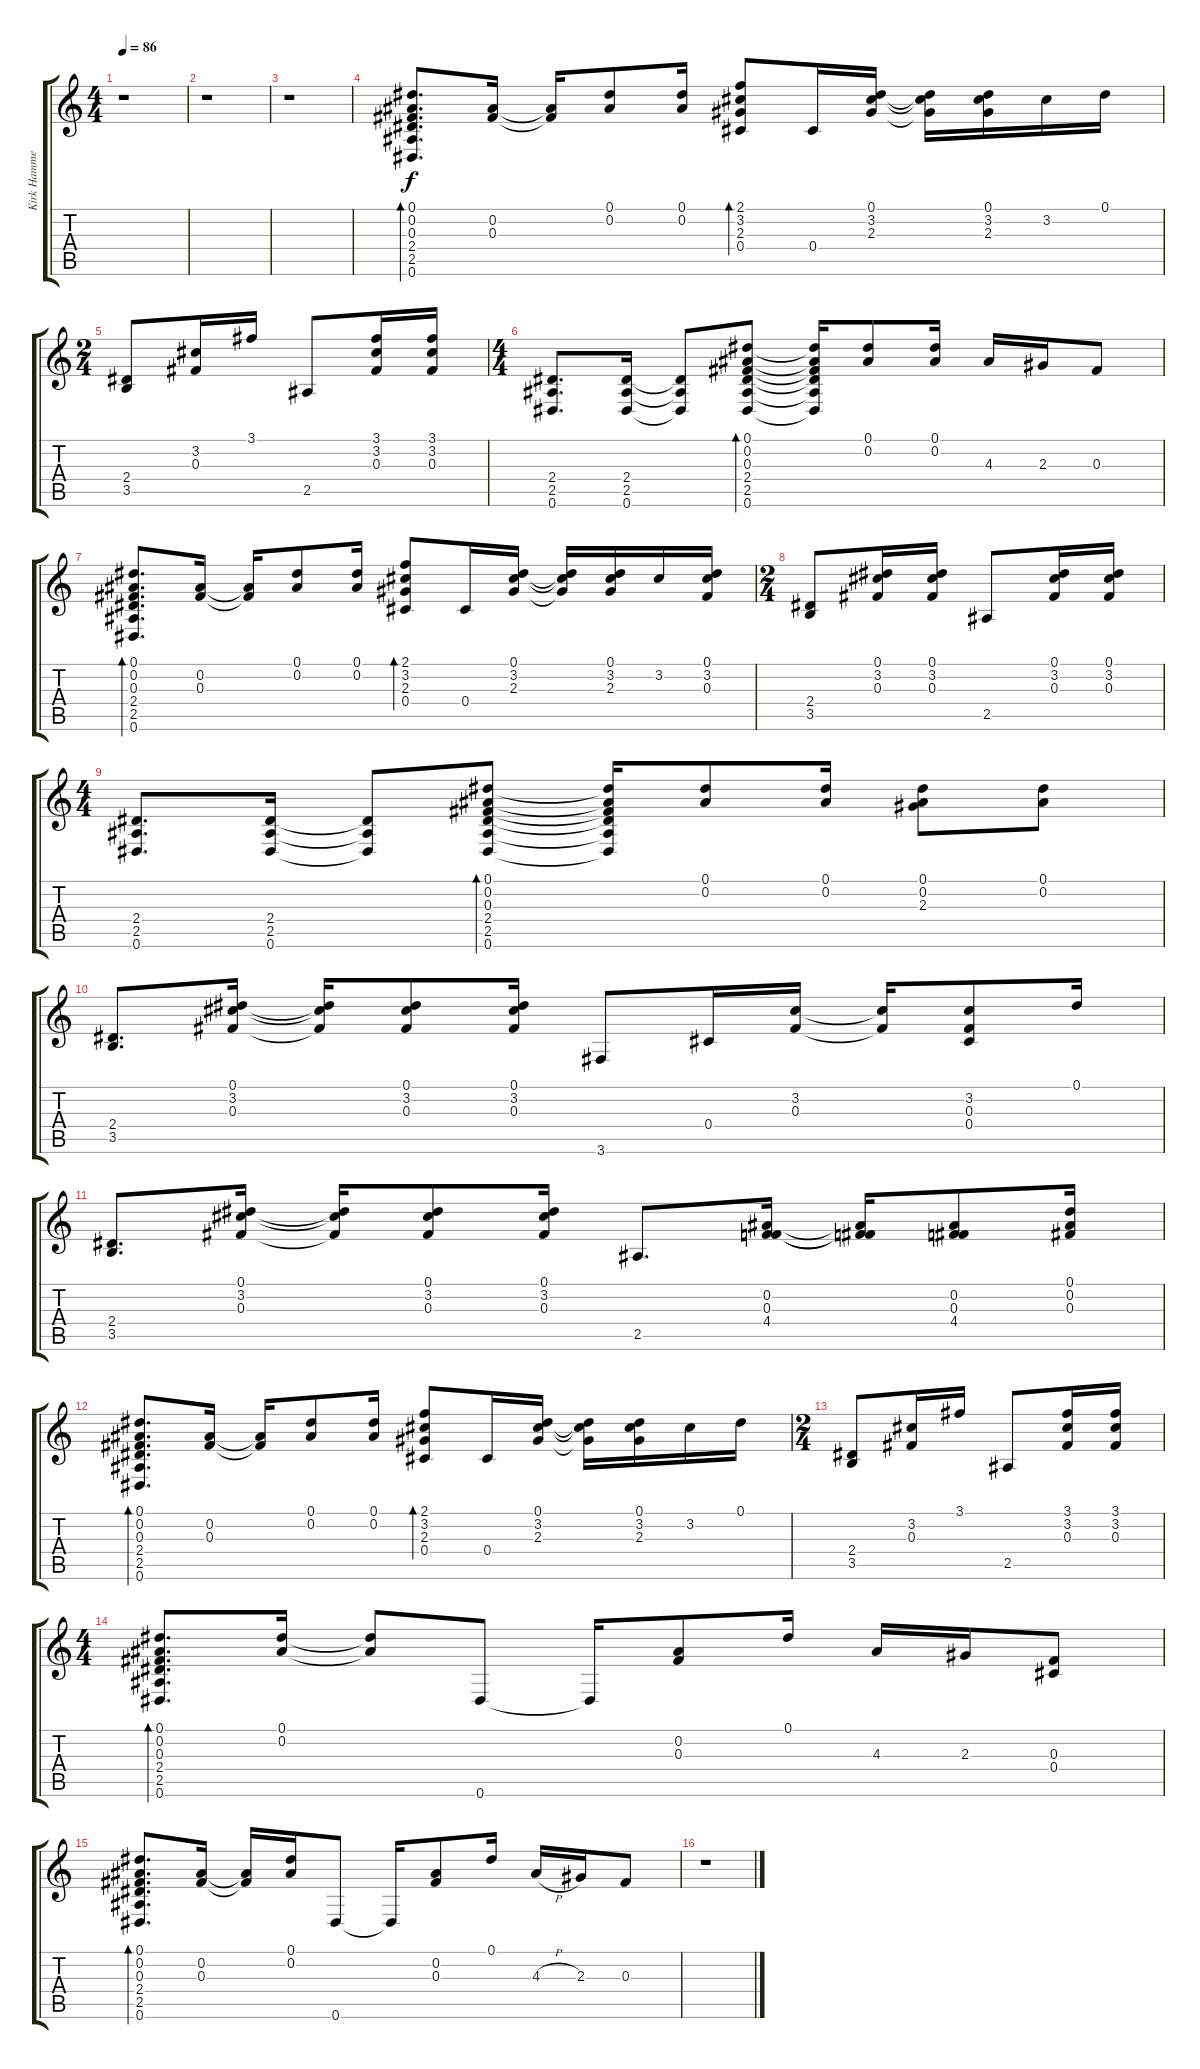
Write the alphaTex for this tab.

\track ("Kirk Hammett (clean)" "Kirk Hamme") {instrument electricguitarclean}
\staff {score tabs}
\tuning (Eb4 Bb3 Gb3 Db3 Ab2 Eb2) {hide}
\ts (4 4)
\tempo 86
\clef g2
\ks c
r.1{dy f} |
r.1 |
r.1 |
(0.1 0.2 0.3 2.4 2.5 0.6).8{d bd 60} (0.2 0.3).16 (0.2{t} 0.3{t}).16 (0.1 0.2).8 (0.1 0.2).16 (2.1 3.2 2.3 0.4).8{bd 60} 0.4.16 (0.1 3.2 2.3).16 (0.1{t} 3.2{t} 2.3{t}).16 (0.1 3.2 2.3).16 3.2.16 0.1.16 |
\ts (2 4)
(2.4 3.5).8 (3.2 0.3).16 3.1.16 2.5.8 (3.1 3.2 0.3).16 (3.1 3.2 0.3).16 |
\ts (4 4)
(2.4 2.5 0.6).8{d} (2.4 2.5 0.6).16 (2.4{t} 2.5{t} 0.6{t}).8 (0.1 0.2 0.3 2.4 2.5 0.6).8{bd 60} (0.1{t} 0.2{t} 0.3{t} 2.4{t} 2.5{t} 0.6{t}).16 (0.1 0.2).8 (0.1 0.2).16 4.3.16 2.3.16 0.3.8 |
(0.1 0.2 0.3 2.4 2.5 0.6).8{d bd 60} (0.2 0.3).16 (0.2{t} 0.3{t}).16 (0.1 0.2).8 (0.1 0.2).16 (2.1 3.2 2.3 0.4).8{bd 60} 0.4.16 (0.1 3.2 2.3).16 (0.1{t} 3.2{t} 2.3{t}).16 (0.1 3.2 2.3).16 3.2.16 (0.1 3.2 0.3).16 |
\ts (2 4)
(2.4 3.5).8 (0.1 3.2 0.3).16 (0.1 3.2 0.3).16 2.5.8 (0.1 3.2 0.3).16 (0.1 3.2 0.3).16 |
\ts (4 4)
(2.4 2.5 0.6).8{d} (2.4 2.5 0.6).16 (2.4{t} 2.5{t} 0.6{t}).8 (0.1 0.2 0.3 2.4 2.5 0.6).8{bd 60} (0.1{t} 0.2{t} 0.3{t} 2.4{t} 2.5{t} 0.6{t}).16 (0.1 0.2).8 (0.1 0.2).16 (0.1 0.2 2.3).8 (0.1 0.2).8 |
(2.4 3.5).8{d} (0.1 3.2 0.3).16 (0.1{t} 3.2{t} 0.3{t}).16 (0.1 3.2 0.3).8 (0.1 3.2 0.3).16 3.6.8 0.4.16 (3.2 0.3).16 (3.2{t} 0.3{t}).16 (3.2 0.3 0.4).8 0.1.16 |
(2.4 3.5).8{d} (0.1 3.2 0.3).16 (0.1{t} 3.2{t} 0.3{t}).16 (0.1 3.2 0.3).8 (0.1 3.2 0.3).16 2.5.8{d} (0.2 0.3 4.4).16 (0.2{t} 0.3{t} 4.4{t}).16 (0.2 0.3 4.4).8 (0.1 0.2 0.3).16 |
(0.1 0.2 0.3 2.4 2.5 0.6).8{d bd 60} (0.2 0.3).16 (0.2{t} 0.3{t}).16 (0.1 0.2).8 (0.1 0.2).16 (2.1 3.2 2.3 0.4).8{bd 60} 0.4.16 (0.1 3.2 2.3).16 (0.1{t} 3.2{t} 2.3{t}).16 (0.1 3.2 2.3).16 3.2.16 0.1.16 |
\ts (2 4)
(2.4 3.5).8 (3.2 0.3).16 3.1.16 2.5.8 (3.1 3.2 0.3).16 (3.1 3.2 0.3).16 |
\ts (4 4)
(0.1 0.2 0.3 2.4 2.5 0.6).8{d bd 60} (0.1 0.2).16 (0.1{t} 0.2{t}).8 0.6.8 0.6{t}.16 (0.2 0.3).8 0.1.16 4.3.16 2.3.16 (0.3 0.4).8 |
(0.1 0.2 0.3 2.4 2.5 0.6).8{d bd 60} (0.2 0.3).16 (0.2{t} 0.3{t}).16 (0.1 0.2).16 0.6.8 0.6{t}.16 (0.2 0.3).8 0.1.16 4.3{h}.16 2.3.16 0.3.8 |
r.1
